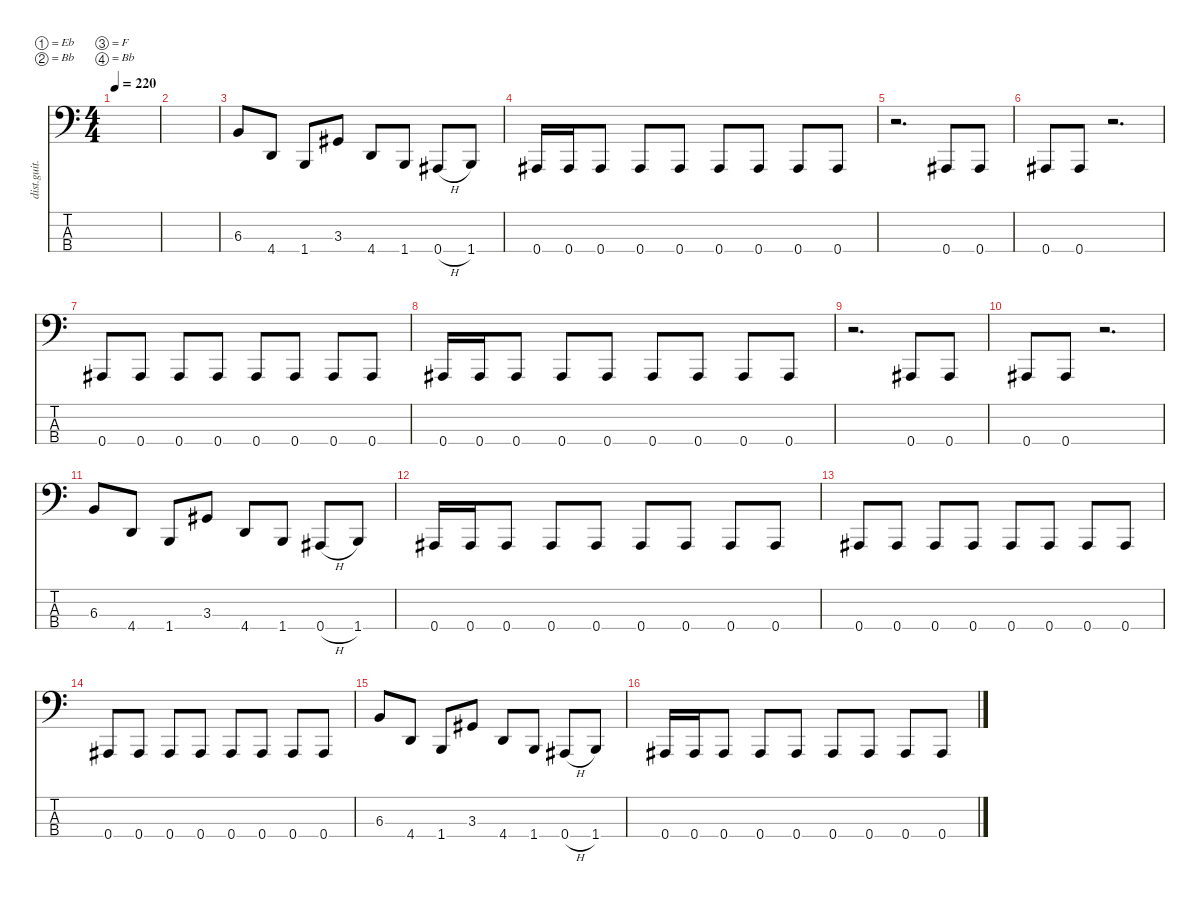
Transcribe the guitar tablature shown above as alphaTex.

\defaultSystemsLayout 4
\hideDynamics
\bracketExtendMode nobrackets
\otherSystemsTrackNameOrientation horizontal
\track ("Bass" "dist.guit.") {instrument electricbasspick}
\staff {score tabs}
\tuning (Eb2 Bb1 F1 Bb0)
\ts (4 4)
\tempo 220
\clef f4
\ks c
|
|
6.3.8{beam Up} 4.4.8{beam Up} 1.4.8{beam Up} 3.3{acc #}.8{beam Up} 4.4.8{beam Up} 1.4.8{beam Up} 0.4{h acc #}.8{beam Up} 1.4.8{beam Up} |
0.4{acc #}.16{beam Up} 0.4{acc #}.16{beam Up} 0.4{acc #}.8{beam Up} 0.4{acc #}.8{beam Up} 0.4{acc #}.8{beam Up} 0.4{acc #}.8{beam Up} 0.4{acc #}.8{beam Up} 0.4{acc #}.8{beam Up} 0.4{acc #}.8{beam Up} |
r.2{d beam Down} 0.4{acc #}.8{beam Up} 0.4{acc #}.8{beam Up} |
0.4{acc #}.8{beam Up} 0.4{acc #}.8{beam Up} r.2{d beam Up} |
0.4{acc #}.8{beam Up} 0.4{acc #}.8{beam Up} 0.4{acc #}.8{beam Up} 0.4{acc #}.8{beam Up} 0.4{acc #}.8{beam Up} 0.4{acc #}.8{beam Up} 0.4{acc #}.8{beam Up} 0.4{acc #}.8{beam Up} |
0.4{acc #}.16{beam Up} 0.4{acc #}.16{beam Up} 0.4{acc #}.8{beam Up} 0.4{acc #}.8{beam Up} 0.4{acc #}.8{beam Up} 0.4{acc #}.8{beam Up} 0.4{acc #}.8{beam Up} 0.4{acc #}.8{beam Up} 0.4{acc #}.8{beam Up} |
r.2{d beam Down} 0.4{acc #}.8{beam Up} 0.4{acc #}.8{beam Up} |
0.4{acc #}.8{beam Up} 0.4{acc #}.8{beam Up} r.2{d beam Up} |
6.3.8{beam Up} 4.4.8{beam Up} 1.4.8{beam Up} 3.3{acc #}.8{beam Up} 4.4.8{beam Up} 1.4.8{beam Up} 0.4{h acc #}.8{beam Up} 1.4.8{beam Up} |
0.4{acc #}.16{beam Up} 0.4{acc #}.16{beam Up} 0.4{acc #}.8{beam Up} 0.4{acc #}.8{beam Up} 0.4{acc #}.8{beam Up} 0.4{acc #}.8{beam Up} 0.4{acc #}.8{beam Up} 0.4{acc #}.8{beam Up} 0.4{acc #}.8{beam Up} |
0.4{acc #}.8{beam Up} 0.4{acc #}.8{beam Up} 0.4{acc #}.8{beam Up} 0.4{acc #}.8{beam Up} 0.4{acc #}.8{beam Up} 0.4{acc #}.8{beam Up} 0.4{acc #}.8{beam Up} 0.4{acc #}.8{beam Up} |
0.4{acc #}.8{beam Up} 0.4{acc #}.8{beam Up} 0.4{acc #}.8{beam Up} 0.4{acc #}.8{beam Up} 0.4{acc #}.8{beam Up} 0.4{acc #}.8{beam Up} 0.4{acc #}.8{beam Up} 0.4{acc #}.8{beam Up} |
6.3.8{beam Up} 4.4.8{beam Up} 1.4.8{beam Up} 3.3{acc #}.8{beam Up} 4.4.8{beam Up} 1.4.8{beam Up} 0.4{h acc #}.8{beam Up} 1.4.8{beam Up} |
0.4{acc #}.16{beam Up} 0.4{acc #}.16{beam Up} 0.4{acc #}.8{beam Up} 0.4{acc #}.8{beam Up} 0.4{acc #}.8{beam Up} 0.4{acc #}.8{beam Up} 0.4{acc #}.8{beam Up} 0.4{acc #}.8{beam Up} 0.4{acc #}.8{beam Up}
